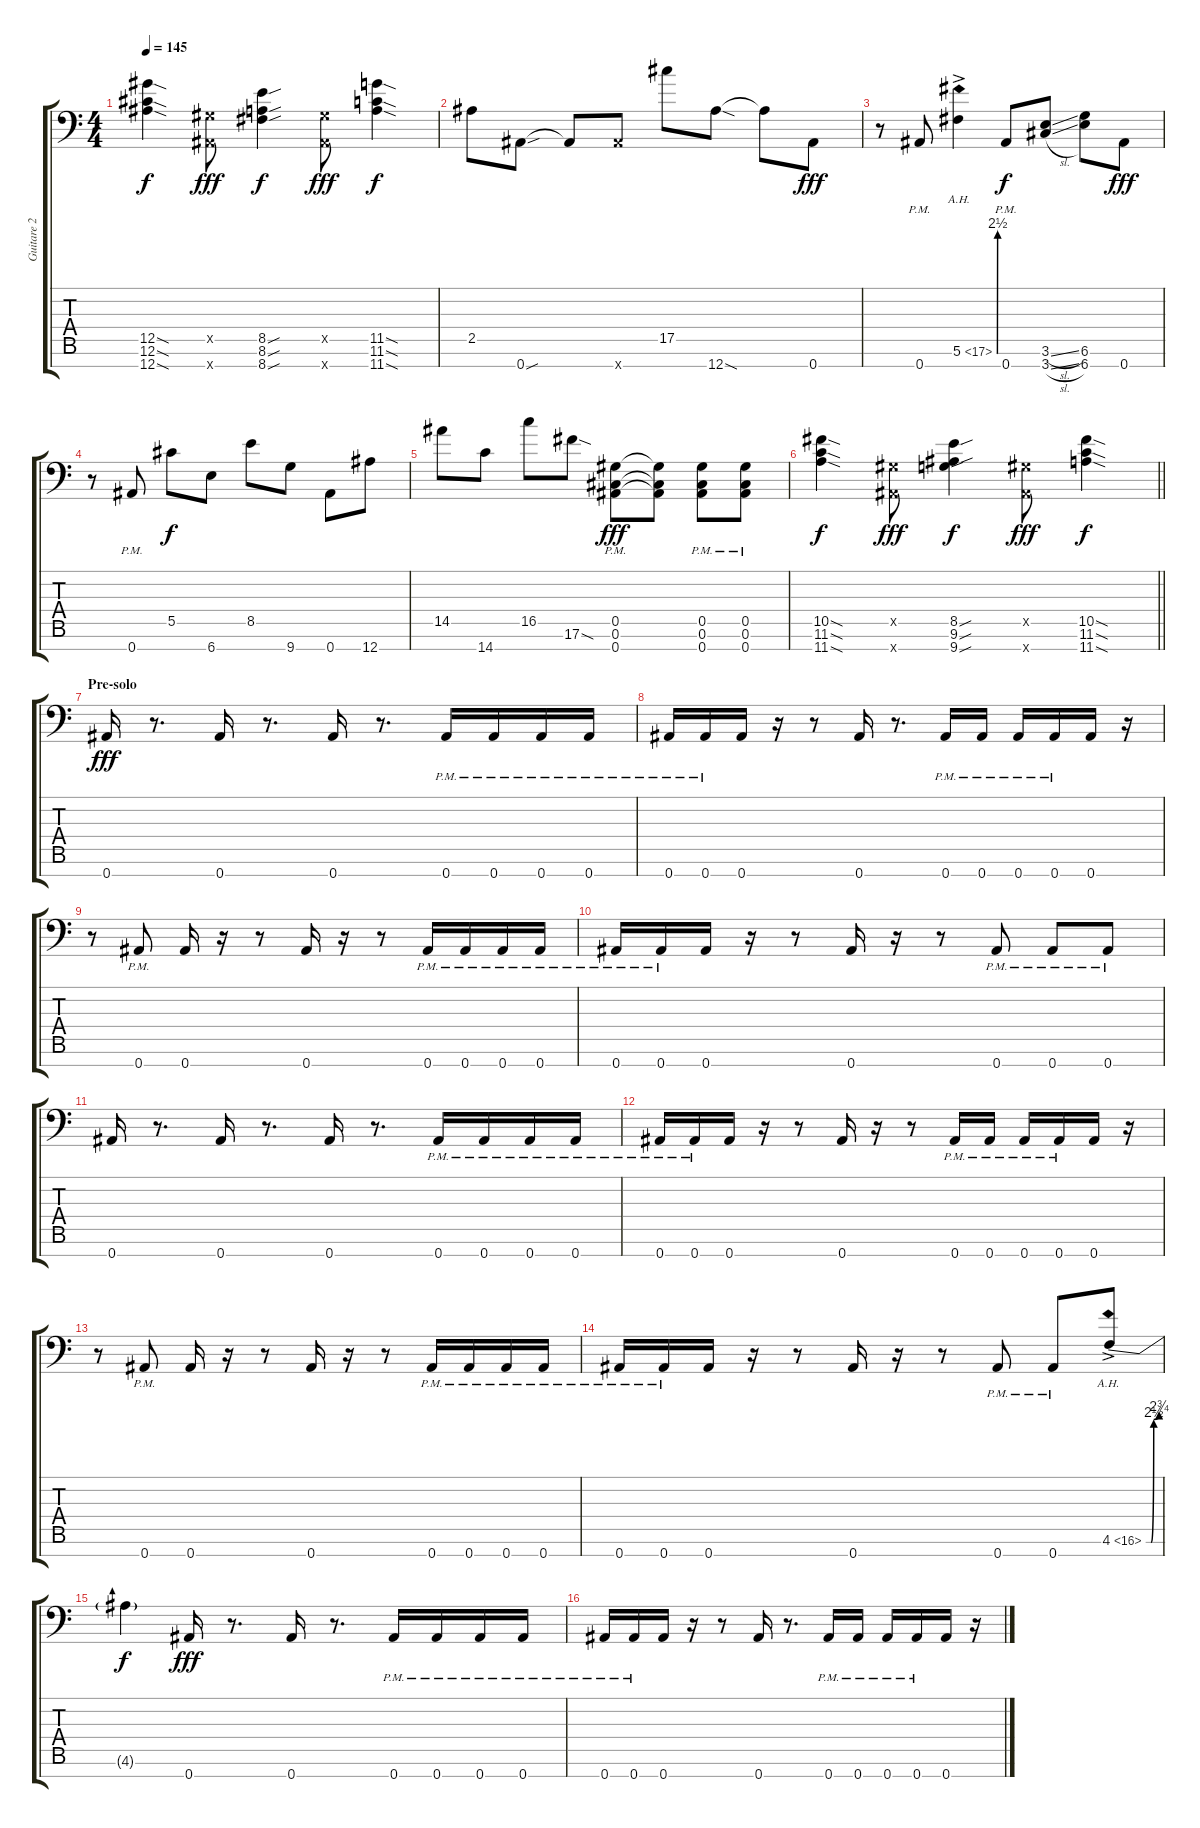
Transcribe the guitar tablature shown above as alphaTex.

\track ("Guitare 2 (Misha)" "Guitare 2 ") {instrument distortionguitar}
\staff {score tabs}
\tuning (Eb4 Bb3 Gb3 Db3 Ab2 Db2 Bb1) {hide}
\ts (4 4)
\tempo 145
\clef f4
\ks c
(12.5{sod} 12.6{sod} 12.7{sod}).4{dy f} (0.5{x} 0.7{x}).8{dy fff} (8.5{sou} 8.6{sou} 8.7{sou}).4{dy f} (0.5{x} 0.7{x}).8{dy fff} (11.5{sod} 11.6{sod} 11.7{sod}).4{dy f} |
2.5.8 0.7{sou}.8 0.7{t}.8 0.7{x}.8 17.5.8 12.7{sod}.8 12.7{t}.8 0.7.8{dy fff} |
r.8 0.7{pm}.8 5.6{be (custom 0 0 27 0 40 10 60 10) ah 12 ac}.4 0.7{pm}.8{dy f} (3.6{sl} 3.7{sl}).8 (6.6 6.7).8 0.7.8{dy fff} |
r.8 0.7{pm}.8 5.5.8{dy f} 6.7.8 8.5.8 9.7.8 0.7.8 12.7.8 |
14.5.8 14.7.8 16.5.8 17.6{sod}.8 (0.5{pm} 0.6{pm} 0.7{pm}).8{dy fff} (0.5{t} 0.6{t} 0.7{t}).8 (0.5{pm} 0.6{pm} 0.7{pm}).8 (0.5{pm} 0.6{pm} 0.7{pm}).8 |
\barLineRight lightlight
(10.5{sod} 11.6{sod} 11.7{sod}).4{dy f} (0.5{x} 0.7{x}).8{dy fff} (8.5{sou} 9.6{sou} 9.7{sou}).4{dy f} (0.5{x} 0.7{x}).8{dy fff} (10.5{sod} 11.6{sod} 11.7{sod}).4{dy f} |
\section ("" "Pre-solo")
0.7.16{dy fff volume 10} r.8{d} 0.7.16 r.8{d} 0.7.16 r.8{d} 0.7{pm}.16 0.7{pm}.16 0.7{pm}.16 0.7{pm}.16 |
0.7{pm}.16 0.7{pm}.16 0.7.16 r.16 r.8 0.7.16 r.8{d} 0.7{pm}.16 0.7{pm}.16 0.7{pm}.16 0.7{pm}.16 0.7.16 r.16 |
r.8 0.7{pm}.8 0.7.16 r.16 r.8 0.7.16 r.16 r.8 0.7{pm}.16 0.7{pm}.16 0.7{pm}.16 0.7{pm}.16 |
0.7{pm}.16 0.7{pm}.16 0.7.16 r.16 r.8 0.7.16 r.16 r.8 0.7{pm}.8 0.7{pm}.8 0.7{pm}.8 |
0.7.16 r.8{d} 0.7.16 r.8{d} 0.7.16 r.8{d} 0.7{pm}.16 0.7{pm}.16 0.7{pm}.16 0.7{pm}.16 |
0.7{pm}.16 0.7{pm}.16 0.7.16 r.16 r.8 0.7.16 r.16 r.8 0.7{pm}.16 0.7{pm}.16 0.7{pm}.16 0.7{pm}.16 0.7.16 r.16 |
r.8 0.7{pm}.8 0.7.16 r.16 r.8 0.7.16 r.16 r.8 0.7{pm}.16 0.7{pm}.16 0.7{pm}.16 0.7{pm}.16 |
0.7{pm}.16 0.7{pm}.16 0.7.16 r.16 r.8 0.7.16 r.16 r.8 0.7{pm}.8 0.7{pm}.8 4.6{be (custom 0 0 22 0 35 10 60 11) ah 12 ac}.8 |
4.6{t}.4{dy f} 0.7.16{dy fff} r.8{d} 0.7.16 r.8{d} 0.7{pm}.16 0.7{pm}.16 0.7{pm}.16 0.7{pm}.16 |
0.7{pm}.16 0.7{pm}.16 0.7.16 r.16 r.8 0.7.16 r.8{d} 0.7{pm}.16 0.7{pm}.16 0.7{pm}.16 0.7{pm}.16 0.7.16 r.16
